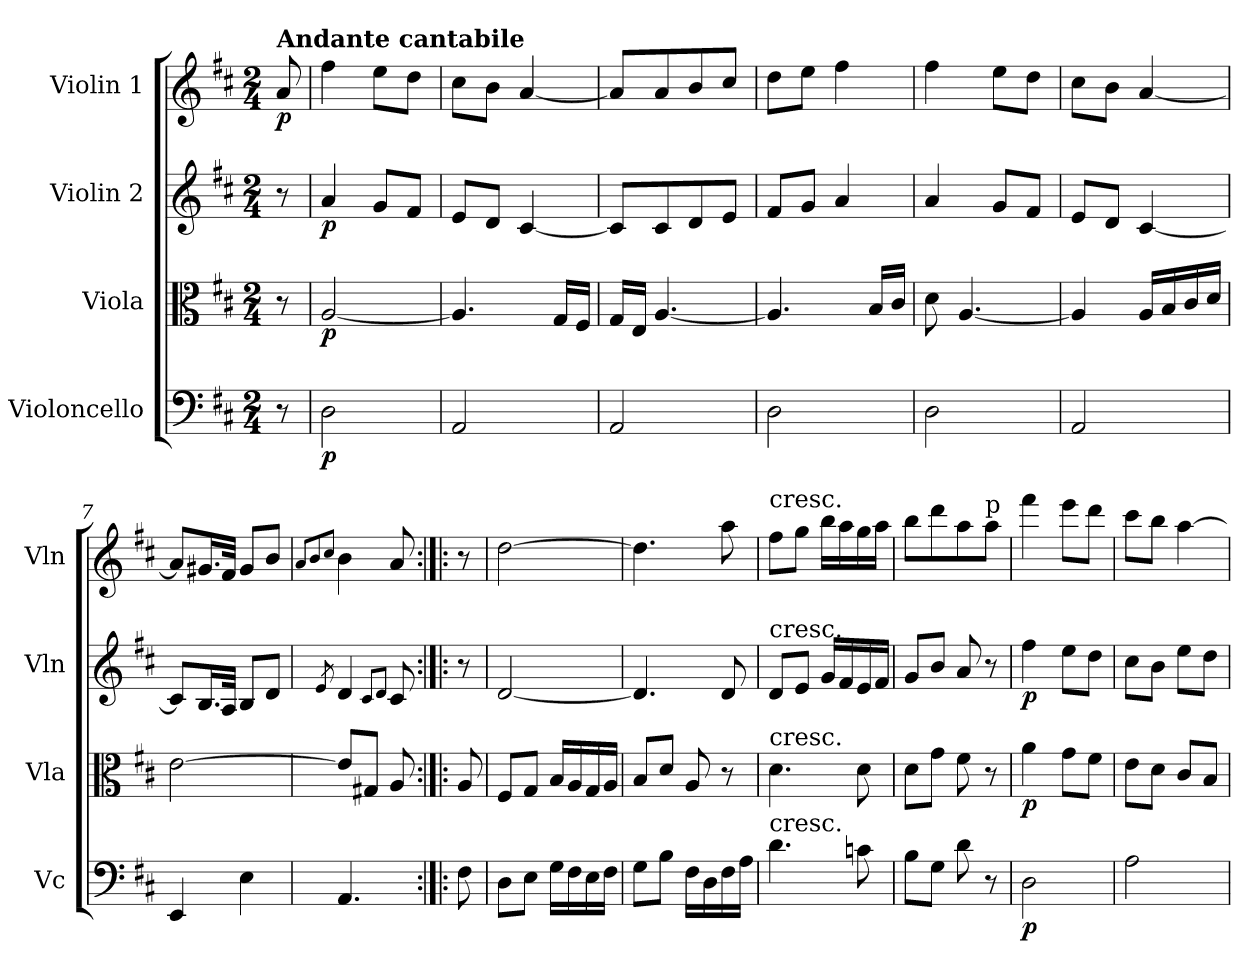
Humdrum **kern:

**kern	**dynam	**kern	**dynam	**kern	**dynam	**kern	**dynam
*part4	*part4	*part3	*part3	*part2	*part2	*part1	*part1
*staff4	*staff4	*staff3	*staff3	*staff2	*staff2	*staff1	*staff1
*I"Violoncello	*	*I"Viola	*	*I"Violin 2	*	*I"Violin 1	*
*I'Vc	*	*I'Vla	*	*I'Vln	*	*I'Vln	*
*clefF4	*	*clefC3	*	*clefG2	*	*clefG2	*
*k[f#c#]	*	*k[f#c#]	*	*k[f#c#]	*	*k[f#c#]	*
*D:	*	*D:	*	*D:	*	*D:	*
*M2/4	*	*M2/4	*	*M2/4	*	*M2/4	*
*MM55	*	*MM55	*	*MM55	*	*MM55	*
=	=	=	=	=	=	=	=
!	!	!	!	!	!	!LO:TX:a:B:t=Andante cantabile	!
!	!	!	!	!	!	!	!LO:DY:b
8r	.	8r	.	8r	.	8a/	p
=1	=1	=1	=1	=1	=1	=1	=1
!	!LO:DY:b	!	!LO:DY:b	!	!LO:DY:b	!	!
2D\	p	[2A/	p	4a/	p	4ff#\	.
.	.	.	.	8g/L	.	8ee\L	.
.	.	.	.	8f#/J	.	8dd\J	.
=2	=2	=2	=2	=2	=2	=2	=2
2AA/	.	4.A/]	.	8e/L	.	8cc#\L	.
.	.	.	.	8d/J	.	8b\J	.
.	.	.	.	[4c#/	.	[4a/	.
.	.	16G/LL	.	.	.	.	.
.	.	16F#/JJ	.	.	.	.	.
=3	=3	=3	=3	=3	=3	=3	=3
2AA/	.	16G/LL	.	8c#/L]	.	8a/L]	.
.	.	16E/JJ	.	.	.	.	.
.	.	[4.A/	.	8c#/	.	8a/	.
.	.	.	.	8d/	.	8b/	.
.	.	.	.	8e/J	.	8cc#/J	.
=4	=4	=4	=4	=4	=4	=4	=4
2D\	.	4.A/]	.	8f#/L	.	8dd\L	.
.	.	.	.	8g/J	.	8ee\J	.
.	.	.	.	4a/	.	4ff#\	.
.	.	16B/LL	.	.	.	.	.
.	.	16c#/JJ	.	.	.	.	.
=5	=5	=5	=5	=5	=5	=5	=5
2D\	.	8d\	.	4a/	.	4ff#\	.
.	.	[4.A/	.	.	.	.	.
.	.	.	.	8g/L	.	8ee\L	.
.	.	.	.	8f#/J	.	8dd\J	.
!!LO:LB:g=z
=6	=6	=6	=6	=6	=6	=6	=6
2AA/	.	4A/]	.	8e/L	.	8cc#\L	.
.	.	.	.	8d/J	.	8b\J	.
.	.	16A/LL	.	[4c#/	.	[4a/	.
.	.	16B/	.	.	.	.	.
.	.	16c#/	.	.	.	.	.
.	.	16d/JJ	.	.	.	.	.
!!LO:PB:g=z
=7	=7	=7	=7	=7	=7	=7	=7
4EE/	.	[2e\	.	8c#/L]	.	8a/L]	.
.	.	.	.	16.B/L	.	16.g#X/L	.
.	.	.	.	32A/JJk	.	32f#/JJk	.
4E\	.	.	.	8B/L	.	8g#/L	.
.	.	.	.	8d/J	.	8b/J	.
=8	=8	=8	=8	=8	=8	=8	=8
.	.	.	.	.	.	8qa/L	.
.	.	.	.	.	.	8qb/	.
.	.	.	.	8qe/	.	8qcc#/J	.
4.AA/	.	8e/L]	.	4d/	.	4b\	.
.	.	8G#X/J	.	.	.	.	.
.	.	.	.	8qc#/L	.	.	.
.	.	.	.	8qd/J	.	.	.
.	.	8A/	.	8c#/	.	8a/	.
=8X1:|!|:	=8X1:|!|:	=8X1:|!|:	=8X1:|!|:	=8X1:|!|:	=8X1:|!|:	=8X1:|!|:	=8X1:|!|:
8F#\	.	8A/	.	8r	.	8r	.
=9	=9	=9	=9	=9	=9	=9	=9
8D\L	.	8F#/L	.	[2d/	.	[2dd\	.
8E\J	.	8G/J	.	.	.	.	.
16G\LL	.	16B/LL	.	.	.	.	.
16F#\	.	16A/	.	.	.	.	.
16E\	.	16G/	.	.	.	.	.
16F#\JJ	.	16A/JJ	.	.	.	.	.
=10	=10	=10	=10	=10	=10	=10	=10
8G\L	.	8B/L	.	4.d/]	.	4.dd\]	.
8B\J	.	8d/J	.	.	.	.	.
16F#\LL	.	8A/	.	.	.	.	.
16D\	.	.	.	.	.	.	.
16F#\	.	8r	.	8d/	.	8aa\	.
16A\JJ	.	.	.	.	.	.	.
=11	=11	=11	=11	=11	=11	=11	=11
!	!	!	!	!	!	!LO:TX:a:t=cresc.	!
!	!	!	!	!LO:TX:a:t=cresc.	!	!	!
!	!	!LO:TX:a:t=cresc.	!	!	!	!	!
!LO:TX:a:t=cresc.	!	!	!	!	!	!	!
4.d\	.	4.d\	.	8d/L	.	8ff#\L	.
.	.	.	.	8e/J	.	8gg\J	.
.	.	.	.	16g/LL	.	16bb\LL	.
.	.	.	.	16f#/	.	16aa\	.
8cn\	.	8d\	.	16e/	.	16gg\	.
.	.	.	.	16f#/JJ	.	16aa\JJ	.
!!LO:LB:g=z
=12	=12	=12	=12	=12	=12	=12	=12
8B\L	.	8d\L	.	8g/L	.	8bb\L	.
8G\J	.	8g\J	.	8b/J	.	8ddd\	.
8d\	.	8f#\	.	8a/	.	8aa\	.
!	!	!	!	!	!	!LO:TX:a:t=p	!
8r	.	8r	.	8r	.	8aa\J	.
=13	=13	=13	=13	=13	=13	=13	=13
!	!LO:DY:b	!	!LO:DY:b	!	!LO:DY:b	!	!
2D\	p	4a\	p	4ff#\	p	4fff#\	.
.	.	8g\L	.	8ee\L	.	8eee\L	.
.	.	8f#\J	.	8dd\J	.	8ddd\J	.
=14	=14	=14	=14	=14	=14	=14	=14
2A\	.	8e\L	.	8cc#\L	.	8ccc#\L	.
.	.	8d\J	.	8b\J	.	8bb\J	.
.	.	8c#/L	.	8ee\L	.	[4aa\	.
.	.	8B/J	.	8dd\J	.	.	.
=	=	=	=	=	=	=	=
*-	*-	*-	*-	*-	*-	*-	*-
